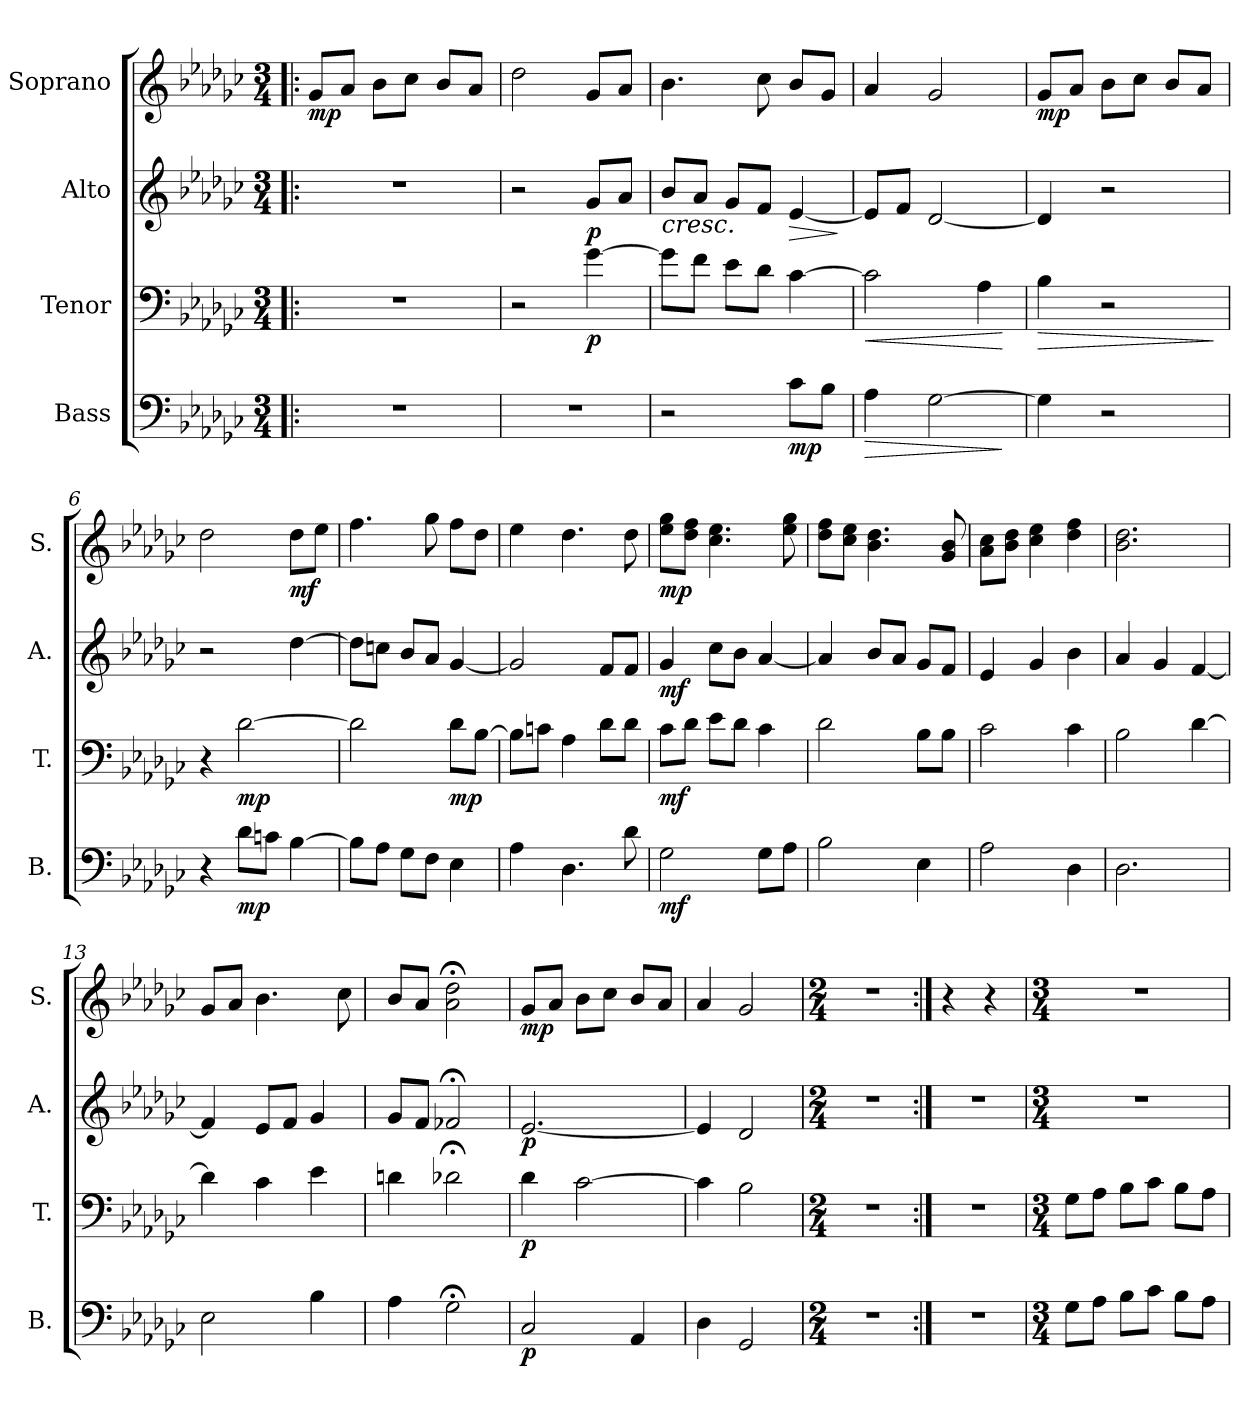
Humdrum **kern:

**kern	**dynam	**kern	**dynam	**kern	**dynam	**kern	**dynam
*part4	*part4	*part3	*part3	*part2	*part2	*part1	*part1
*staff4	*staff4	*staff3	*staff3	*staff2	*staff2	*staff1	*staff1
*I"Bass	*	*I"Tenor	*	*I"Alto	*	*I"Soprano	*
*I'B.	*	*I'T.	*	*I'A.	*	*I'S.	*
*clefF4	*	*clefF4	*	*clefG2	*	*clefG2	*
*k[b-e-a-d-g-c-]	*	*k[b-e-a-d-g-c-]	*	*k[b-e-a-d-g-c-]	*	*k[b-e-a-d-g-c-]	*
*M3/4	*	*M3/4	*	*M3/4	*	*M3/4	*
*MM60	*	*MM60	*	*MM60	*	*MM60	*
=1!|:	=1!|:	=1!|:	=1!|:	=1!|:	=1!|:	=1!|:	=1!|:
!	!	!	!	!	!	!	!LO:DY:b
2.r	.	2.r	.	2.r	.	8g-/L	mp
.	.	.	.	.	.	8a-/J	.
.	.	.	.	.	.	8b-\L	.
.	.	.	.	.	.	8cc-\J	.
.	.	.	.	.	.	8b-/L	.
.	.	.	.	.	.	8a-/J	.
=2	=2	=2	=2	=2	=2	=2	=2
2.r	.	2r	.	2r	.	2dd-\	.
!	!	!	!LO:DY:b	!	!LO:DY:b	!	!
.	.	[4g-\	p	8g-/L	p	8g-/L	.
.	.	.	.	8a-/J	.	8a-/J	.
=3	=3	=3	=3	=3	=3	=3	=3
!	!	!	!	!	!LO:HP:b	!	!
2r	.	8g-\L]	.	8b-/L	<	4.b-\	.
.	.	8f\J	.	8a-/J	.	.	.
.	.	8e-\L	.	8g-/L	.	.	.
.	.	8d-\J	.	8f/J	.	8cc-\	.
!	!LO:DY:b	!	!	!	!LO:HP:b	!	!
8c-\L	mp	[4c-\	.	[4e-/	>	8b-/L	.
8B-\J	.	.	.	.	.	8g-/J	.
.	.	.	.	.	[ ]	.	.
=4	=4	=4	=4	=4	=4	=4	=4
!	!LO:HP:b	!	!LO:HP:b	!	!	!	!
4A-\	>	2c-\]	<	8e-/L]	.	4a-/	.
.	.	.	.	8f/J	.	.	.
[2G-\	.	.	.	[2d-/	.	2g-/	.
.	.	4A-\	.	.	.	.	.
.	]	.	[	.	.	.	.
=5	=5	=5	=5	=5	=5	=5	=5
!	!	!	!LO:HP:b	!	!	!	!LO:DY:b
4G-\]	.	4B-\	>	4d-/]	.	8g-/L	mp
.	.	.	.	.	.	8a-/J	.
2r	.	2r	.	2r	.	8b-\L	.
.	.	.	.	.	.	8cc-\J	.
.	.	.	.	.	.	8b-/L	.
.	.	.	.	.	.	8a-/J	.
.	.	.	]	.	.	.	.
=6	=6	=6	=6	=6	=6	=6	=6
4r	.	4r	.	2r	.	2dd-\	.
!	!LO:DY:b	!	!LO:DY:b	!	!	!	!
8d-\L	mp	[2d-\	mp	.	.	.	.
8cn\J	.	.	.	.	.	.	.
!	!	!	!	!	!	!	!LO:DY:b
[4B-\	.	.	.	[4dd-\	.	8dd-\L	mf
.	.	.	.	.	.	8ee-\J	.
!!LO:LB:g=z
=7	=7	=7	=7	=7	=7	=7	=7
8B-\L]	.	2d-\]	.	8dd-\L]	.	4.ff\	.
8A-\J	.	.	.	8ccn\J	.	.	.
8G-\L	.	.	.	8b-/L	.	.	.
8F\J	.	.	.	8a-/J	.	8gg-\	.
!	!	!	!LO:DY:b	!	!	!	!
4E-\	.	8d-\L	mp	[4g-/	.	8ff\L	.
.	.	[8B-\J	.	.	.	8dd-\J	.
=8	=8	=8	=8	=8	=8	=8	=8
4A-\	.	8B-\L]	.	2g-/]	.	4ee-\	.
.	.	8cn\J	.	.	.	.	.
4.D-\	.	4A-\	.	.	.	4.dd-\	.
.	.	8d-\L	.	8f/L	.	.	.
8d-\	.	8d-\J	.	8f/J	.	8dd-\	.
=9	=9	=9	=9	=9	=9	=9	=9
!	!LO:DY:b	!	!LO:DY:b	!	!LO:DY:b	!	!LO:DY:b
2G-\	mf	8c-\L	mf	4g-/	mf	8ee-\ 8gg-\L	mp
.	.	8d-\J	.	.	.	8dd-\ 8ff\J	.
.	.	8e-\L	.	8cc-\L	.	4.cc-\ 4.ee-\	.
.	.	8d-\J	.	8b-\J	.	.	.
8G-\L	.	4c-\	.	[4a-/	.	.	.
8A-\J	.	.	.	.	.	8ee-\ 8gg-\	.
=10	=10	=10	=10	=10	=10	=10	=10
2B-\	.	2d-\	.	4a-/]	.	8dd-\ 8ff\L	.
.	.	.	.	.	.	8cc-\ 8ee-\J	.
.	.	.	.	8b-/L	.	4.b-\ 4.dd-\	.
.	.	.	.	8a-/J	.	.	.
4E-\	.	8B-\L	.	8g-/L	.	.	.
.	.	8B-\J	.	8f/J	.	8g-/ 8b-/	.
=11	=11	=11	=11	=11	=11	=11	=11
2A-\	.	2c-\	.	4e-/	.	8a-\ 8cc-\L	.
.	.	.	.	.	.	8b-\ 8dd-\J	.
.	.	.	.	4g-/	.	4cc-\ 4ee-\	.
4D-\	.	4c-\	.	4b-\	.	4dd-\ 4ff\	.
=12	=12	=12	=12	=12	=12	=12	=12
2.D-\	.	2B-\	.	4a-/	.	2.b-\ 2.dd-\	.
.	.	.	.	4g-/	.	.	.
.	.	[4d-\	.	[4f/	.	.	.
!!LO:PB:g=z
=13	=13	=13	=13	=13	=13	=13	=13
2E-\	.	4d-\]	.	4f/]	.	8g-/L	.
.	.	.	.	.	.	8a-/J	.
.	.	4c-\	.	8e-/L	.	4.b-\	.
.	.	.	.	8f/J	.	.	.
4B-\	.	4e-\	.	4g-/	.	.	.
.	.	.	.	.	.	8cc-\	.
=14	=14	=14	=14	=14	=14	=14	=14
4A-\	.	4dn\	.	8g-/L	.	8b-/L	.
.	.	.	.	8f/J	.	8a-/J	.
2G-;<\	.	2d-X;<\	.	2f-X;</	.	2a-\;< 2dd-\;<	.
=15	=15	=15	=15	=15	=15	=15	=15
!	!LO:DY:b	!	!LO:DY:b	!	!LO:DY:b	!	!LO:DY:b
2C-/	p	4d-\	p	[2.e-/	p	8g-/L	mp
.	.	.	.	.	.	8a-/J	.
.	.	[2c-\	.	.	.	8b-\L	.
.	.	.	.	.	.	8cc-\J	.
4AA-/	.	.	.	.	.	8b-/L	.
.	.	.	.	.	.	8a-/J	.
=16	=16	=16	=16	=16	=16	=16	=16
4D-\	.	4c-\]	.	4e-/]	.	4a-/	.
2GG-/	.	2B-\	.	2d-/	.	2g-/	.
=17	=17	=17	=17	=17	=17	=17	=17
*M2/4	*	*M2/4	*	*M2/4	*	*M2/4	*
2r	.	2r	.	2r	.	2r	.
=18:|!	=18:|!	=18:|!	=18:|!	=18:|!	=18:|!	=18:|!	=18:|!
2r	.	2r	.	2r	.	4r	.
.	.	.	.	.	.	4r	.
=19	=19	=19	=19	=19	=19	=19	=19
*M3/4	*	*M3/4	*	*M3/4	*	*M3/4	*
8G-\L	.	8G-\L	.	2.r	.	2.r	.
8A-\J	.	8A-\J	.	.	.	.	.
8B-\L	.	8B-\L	.	.	.	.	.
8c-\J	.	8c-\J	.	.	.	.	.
8B-\L	.	8B-\L	.	.	.	.	.
8A-\J	.	8A-\J	.	.	.	.	.
=	=	=	=	=	=	=	=
*-	*-	*-	*-	*-	*-	*-	*-
